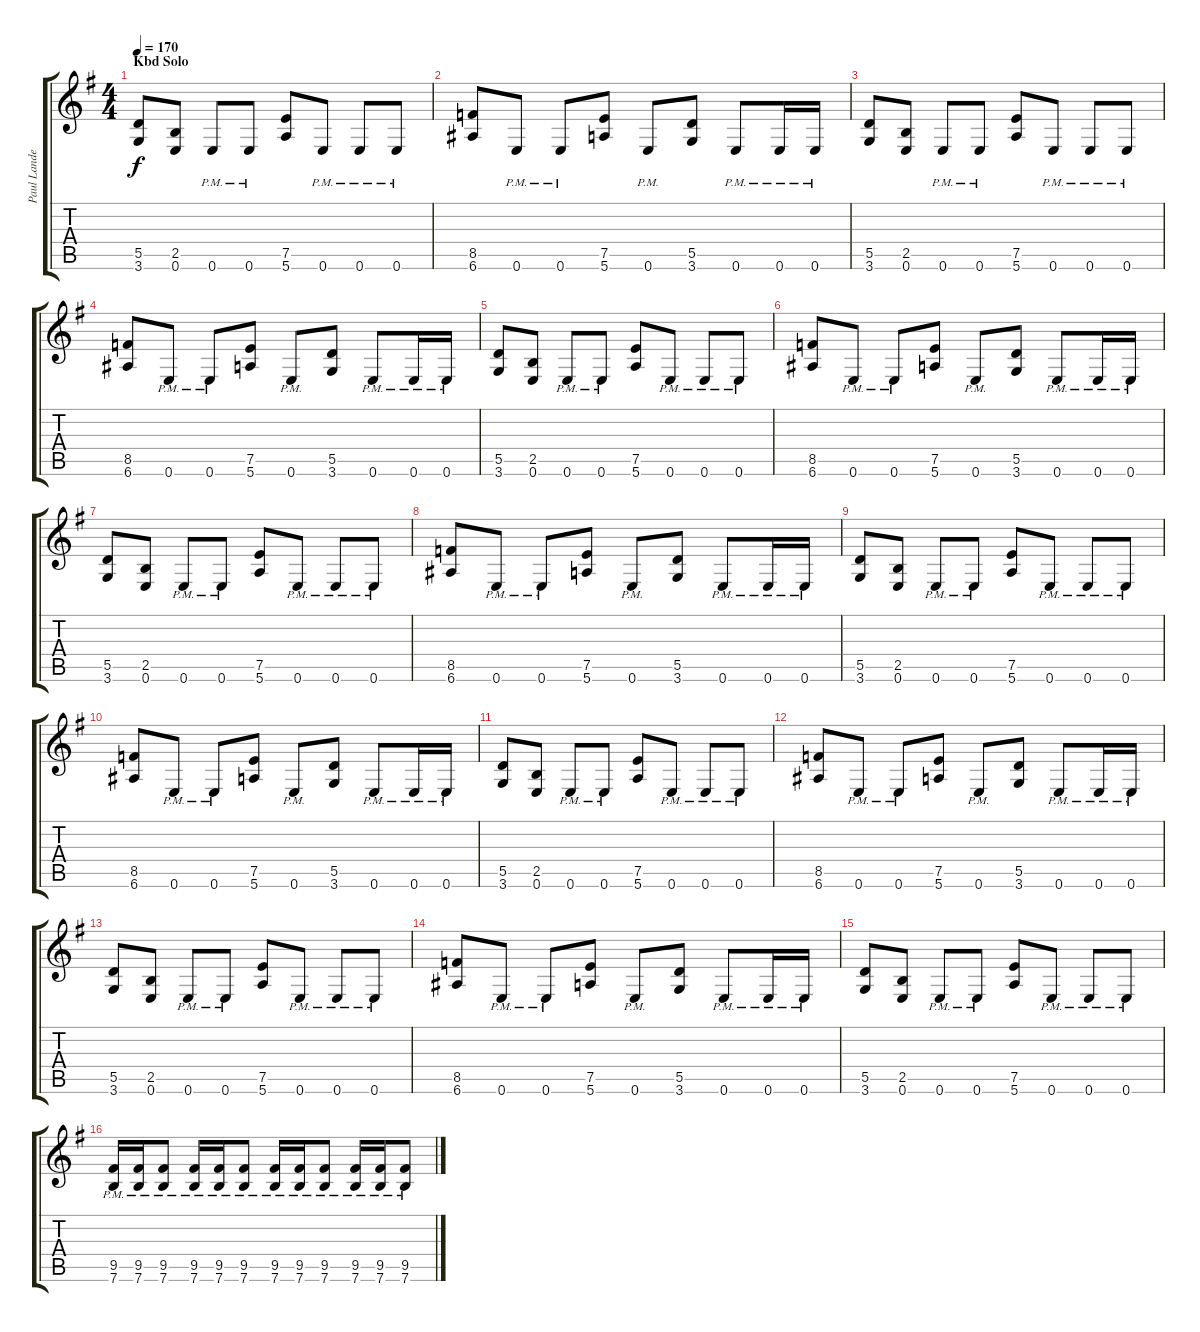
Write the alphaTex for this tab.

\track ("Paul Landers - Guitar II" "Paul Lande") {instrument distortionguitar}
\staff {score tabs}
\tuning (E4 B3 G3 D3 A2 E2) {hide}
\ts (4 4)
\section ("" "Kbd Solo")
\tempo 170
\clef g2
\ks g
(5.5 3.6).8{dy f} (2.5 0.6).8 0.6{pm}.8 0.6{pm}.8 (7.5 5.6).8 0.6{pm}.8 0.6{pm}.8 0.6{pm}.8 |
(8.5 6.6).8 0.6{pm}.8 0.6{pm}.8 (7.5 5.6).8 0.6{pm}.8 (5.5 3.6).8 0.6{pm}.8 0.6{pm}.16 0.6{pm}.16 |
(5.5 3.6).8 (2.5 0.6).8 0.6{pm}.8 0.6{pm}.8 (7.5 5.6).8 0.6{pm}.8 0.6{pm}.8 0.6{pm}.8 |
(8.5 6.6).8 0.6{pm}.8 0.6{pm}.8 (7.5 5.6).8 0.6{pm}.8 (5.5 3.6).8 0.6{pm}.8 0.6{pm}.16 0.6{pm}.16 |
(5.5 3.6).8 (2.5 0.6).8 0.6{pm}.8 0.6{pm}.8 (7.5 5.6).8 0.6{pm}.8 0.6{pm}.8 0.6{pm}.8 |
(8.5 6.6).8 0.6{pm}.8 0.6{pm}.8 (7.5 5.6).8 0.6{pm}.8 (5.5 3.6).8 0.6{pm}.8 0.6{pm}.16 0.6{pm}.16 |
(5.5 3.6).8 (2.5 0.6).8 0.6{pm}.8 0.6{pm}.8 (7.5 5.6).8 0.6{pm}.8 0.6{pm}.8 0.6{pm}.8 |
(8.5 6.6).8 0.6{pm}.8 0.6{pm}.8 (7.5 5.6).8 0.6{pm}.8 (5.5 3.6).8 0.6{pm}.8 0.6{pm}.16 0.6{pm}.16 |
(5.5 3.6).8 (2.5 0.6).8 0.6{pm}.8 0.6{pm}.8 (7.5 5.6).8 0.6{pm}.8 0.6{pm}.8 0.6{pm}.8 |
(8.5 6.6).8 0.6{pm}.8 0.6{pm}.8 (7.5 5.6).8 0.6{pm}.8 (5.5 3.6).8 0.6{pm}.8 0.6{pm}.16 0.6{pm}.16 |
(5.5 3.6).8 (2.5 0.6).8 0.6{pm}.8 0.6{pm}.8 (7.5 5.6).8 0.6{pm}.8 0.6{pm}.8 0.6{pm}.8 |
(8.5 6.6).8 0.6{pm}.8 0.6{pm}.8 (7.5 5.6).8 0.6{pm}.8 (5.5 3.6).8 0.6{pm}.8 0.6{pm}.16 0.6{pm}.16 |
(5.5 3.6).8 (2.5 0.6).8 0.6{pm}.8 0.6{pm}.8 (7.5 5.6).8 0.6{pm}.8 0.6{pm}.8 0.6{pm}.8 |
(8.5 6.6).8 0.6{pm}.8 0.6{pm}.8 (7.5 5.6).8 0.6{pm}.8 (5.5 3.6).8 0.6{pm}.8 0.6{pm}.16 0.6{pm}.16 |
(5.5 3.6).8 (2.5 0.6).8 0.6{pm}.8 0.6{pm}.8 (7.5 5.6).8 0.6{pm}.8 0.6{pm}.8 0.6{pm}.8 |
(9.5{pm} 7.6{pm}).16 (9.5{pm} 7.6{pm}).16 (9.5{pm} 7.6{pm}).8 (9.5{pm} 7.6{pm}).16 (9.5{pm} 7.6{pm}).16 (9.5{pm} 7.6{pm}).8 (9.5{pm} 7.6{pm}).16 (9.5{pm} 7.6{pm}).16 (9.5{pm} 7.6{pm}).8 (9.5{pm} 7.6{pm}).16 (9.5{pm} 7.6{pm}).16 (9.5{pm} 7.6{pm}).8
